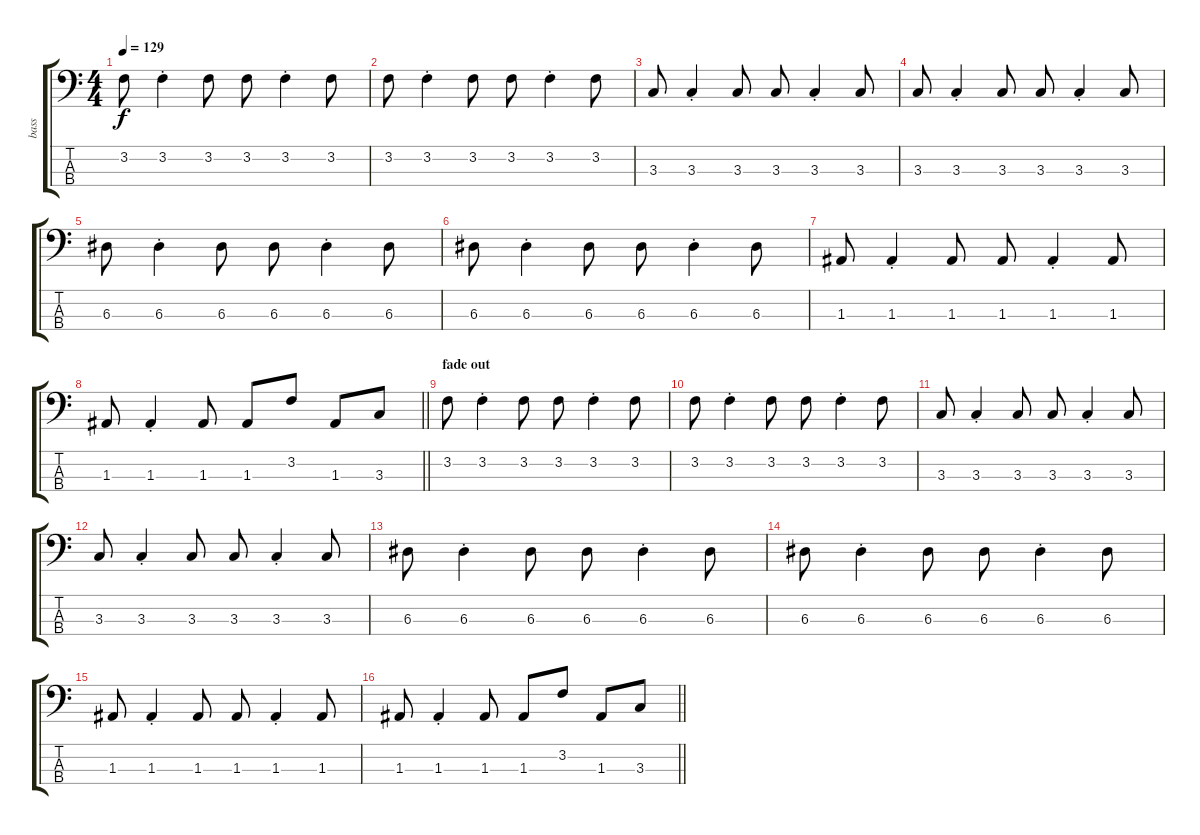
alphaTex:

\track ("bass" "bass") {instrument electricbasspick}
\staff {score tabs}
\tuning (G2 D2 A1 E1) {hide}
\ts (4 4)
\tempo 129
\clef f4
\ks c
3.2.8{dy f} 3.2{st}.4 3.2.8 3.2.8 3.2{st}.4 3.2.8 |
3.2.8 3.2{st}.4 3.2.8 3.2.8 3.2{st}.4 3.2.8 |
3.3.8 3.3{st}.4 3.3.8 3.3.8 3.3{st}.4 3.3.8 |
3.3.8 3.3{st}.4 3.3.8 3.3.8 3.3{st}.4 3.3.8 |
6.3.8 6.3{st}.4 6.3.8 6.3.8 6.3{st}.4 6.3.8 |
6.3.8 6.3{st}.4 6.3.8 6.3.8 6.3{st}.4 6.3.8 |
1.3.8 1.3{st}.4 1.3.8 1.3.8 1.3{st}.4 1.3.8 |
\barLineRight lightlight
1.3.8 1.3{st}.4 1.3.8 1.3.8 3.2.8 1.3.8 3.3.8 |
\section ("" "fade out")
3.2.8 3.2{st}.4 3.2.8 3.2.8 3.2{st}.4 3.2.8 |
3.2.8 3.2{st}.4 3.2.8 3.2.8 3.2{st}.4 3.2.8 |
3.3.8 3.3{st}.4 3.3.8 3.3.8 3.3{st}.4 3.3.8 |
3.3.8 3.3{st}.4 3.3.8 3.3.8 3.3{st}.4 3.3.8 |
6.3.8 6.3{st}.4 6.3.8 6.3.8 6.3{st}.4 6.3.8 |
6.3.8 6.3{st}.4 6.3.8 6.3.8 6.3{st}.4 6.3.8 |
1.3.8 1.3{st}.4 1.3.8 1.3.8 1.3{st}.4 1.3.8 |
\barLineRight lightlight
1.3.8 1.3{st}.4 1.3.8 1.3.8 3.2.8 1.3.8 3.3.8
